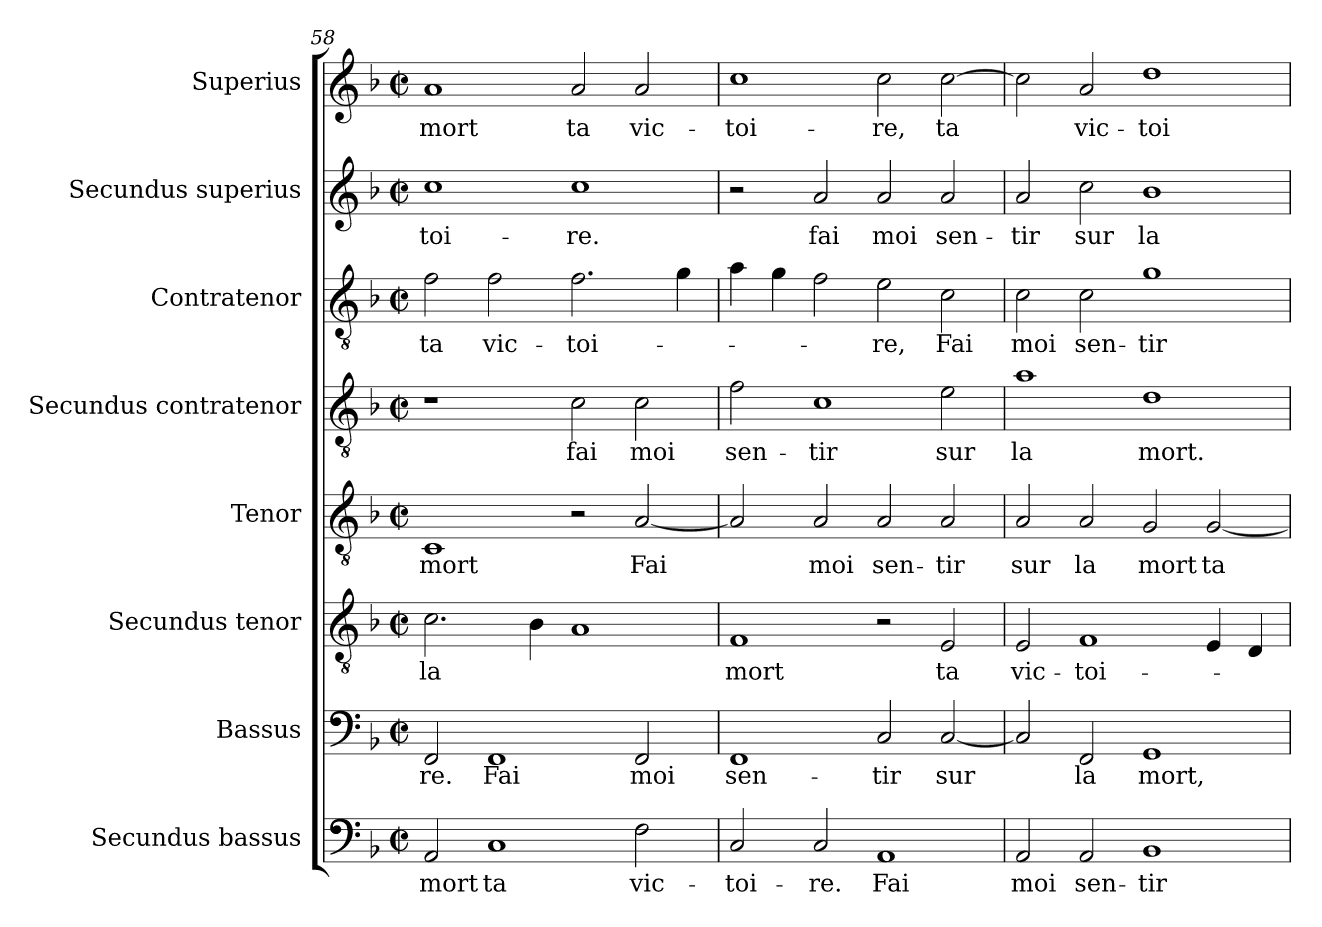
**kern	**text	**kern	**text	**kern	**text	**kern	**text	**kern	**text	**kern	**text	**kern	**text	**kern	**text
*part8	*part8	*part7	*part7	*part6	*part6	*part5	*part5	*part4	*part4	*part3	*part3	*part2	*part2	*part1	*part1
*staff8	*staff8	*staff7	*staff7	*staff6	*staff6	*staff5	*staff5	*staff4	*staff4	*staff3	*staff3	*staff2	*staff2	*staff1	*staff1
*I"Secundus bassus	*	*I"Bassus	*	*I"Secundus tenor	*	*I"Tenor	*	*I"Secundus contratenor	*	*I"Contratenor	*	*I"Secundus superius	*	*I"Superius	*
!!LO:PB:g=z
*clefF4	*	*clefF4	*	*clefGv2	*	*clefGv2	*	*clefGv2	*	*clefGv2	*	*clefG2	*	*clefG2	*
*k[b-]	*	*k[b-]	*	*k[b-]	*	*k[b-]	*	*k[b-]	*	*k[b-]	*	*k[b-]	*	*k[b-]	*
*F:	*	*F:	*	*F:	*	*F:	*	*F:	*	*F:	*	*F:	*	*F:	*
*M2/2	*	*M2/2	*	*M2/2	*	*M2/2	*	*M2/2	*	*M2/2	*	*M2/2	*	*M2/2	*
*met(c|)	*	*met(c|)	*	*met(c|)	*	*met(c|)	*	*met(c|)	*	*met(c|)	*	*met(c|)	*	*met(c|)	*
=58	=58	=58	=58	=58	=58	=58	=58	=58	=58	=58	=58	=58	=58	=58	=58
2AA/	mort	2FF/	-re.	2.c\	la	1C/	mort	1r	.	2f\	ta	1cc\	-toi-	1a/	mort
1C/	ta	1FF/	Fai	.	.	.	.	.	.	2f\	vic-	.	.	.	.
.	.	.	.	4B-\	.	.	.	.	.	.	.	.	.	.	.
.	.	.	.	1A/	.	2r	.	2c\	fai	2.f\	-toi-	1cc\	-re.	2a/	ta
2F\	vic-	2FF/	moi	.	.	[2A/	Fai	2c\	moi	.	.	.	.	2a/	vic-
.	.	.	.	.	.	.	.	.	.	4g\	.	.	.	.	.
=59	=59	=59	=59	=59	=59	=59	=59	=59	=59	=59	=59	=59	=59	=59	=59
2C/	-toi-	1FF/	sen-	1F/	mort	2A/]	.	2f\	sen-	4a\	.	2r	.	1cc\	-toi-
.	.	.	.	.	.	.	.	.	.	4g\	.	.	.	.	.
2C/	-re.	.	.	.	.	2A/	moi	1c\	-tir	2f\	.	2a/	fai	.	.
1AA/	Fai	2C/	-tir	2r	.	2A/	sen-	.	.	2e\	-re,	2a/	moi	2cc\	-re,
.	.	[2C/	sur	2E/	ta	2A/	-tir	2e\	sur	2c\	Fai	2a/	sen-	[2cc\	ta
=60	=60	=60	=60	=60	=60	=60	=60	=60	=60	=60	=60	=60	=60	=60	=60
2AA/	moi	2C/]	.	2E/	vic-	2A/	sur	1a\	la	2c\	moi	2a/	-tir	2cc\]	.
2AA/	sen-	2FF/	la	1F/	-toi-	2A/	la	.	.	2c\	sen-	2cc\	sur	2a/	vic-
1BB-/	-tir	1GG/	mort,	.	.	2G/	mort	1d\	mort.	1g\	-tir	1b-\	la	1dd\	-toi-
.	.	.	.	4E/	.	[2G/	ta	.	.	.	.	.	.	.	.
.	.	.	.	4D/	.	.	.	.	.	.	.	.	.	.	.
=	=	=	=	=	=	=	=	=	=	=	=	=	=	=	=
*-	*-	*-	*-	*-	*-	*-	*-	*-	*-	*-	*-	*-	*-	*-	*-
